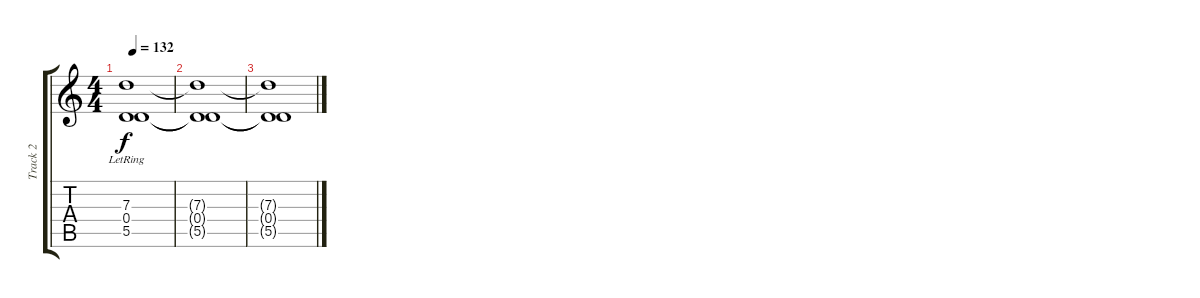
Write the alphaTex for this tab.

\track ("Track 2" "Track 2") {instrument distortionguitar}
\staff {score tabs}
\tuning (E4 B3 G3 D3 A2 E2) {hide}
\ts (4 4)
\tempo 132
\clef g2
\ks c
(7.3 0.4 5.5{lr}).1{dy f} |
(7.3{t} 0.4{t} 5.5{t}).1 |
(7.3{t} 0.4{t} 5.5{t}).1
